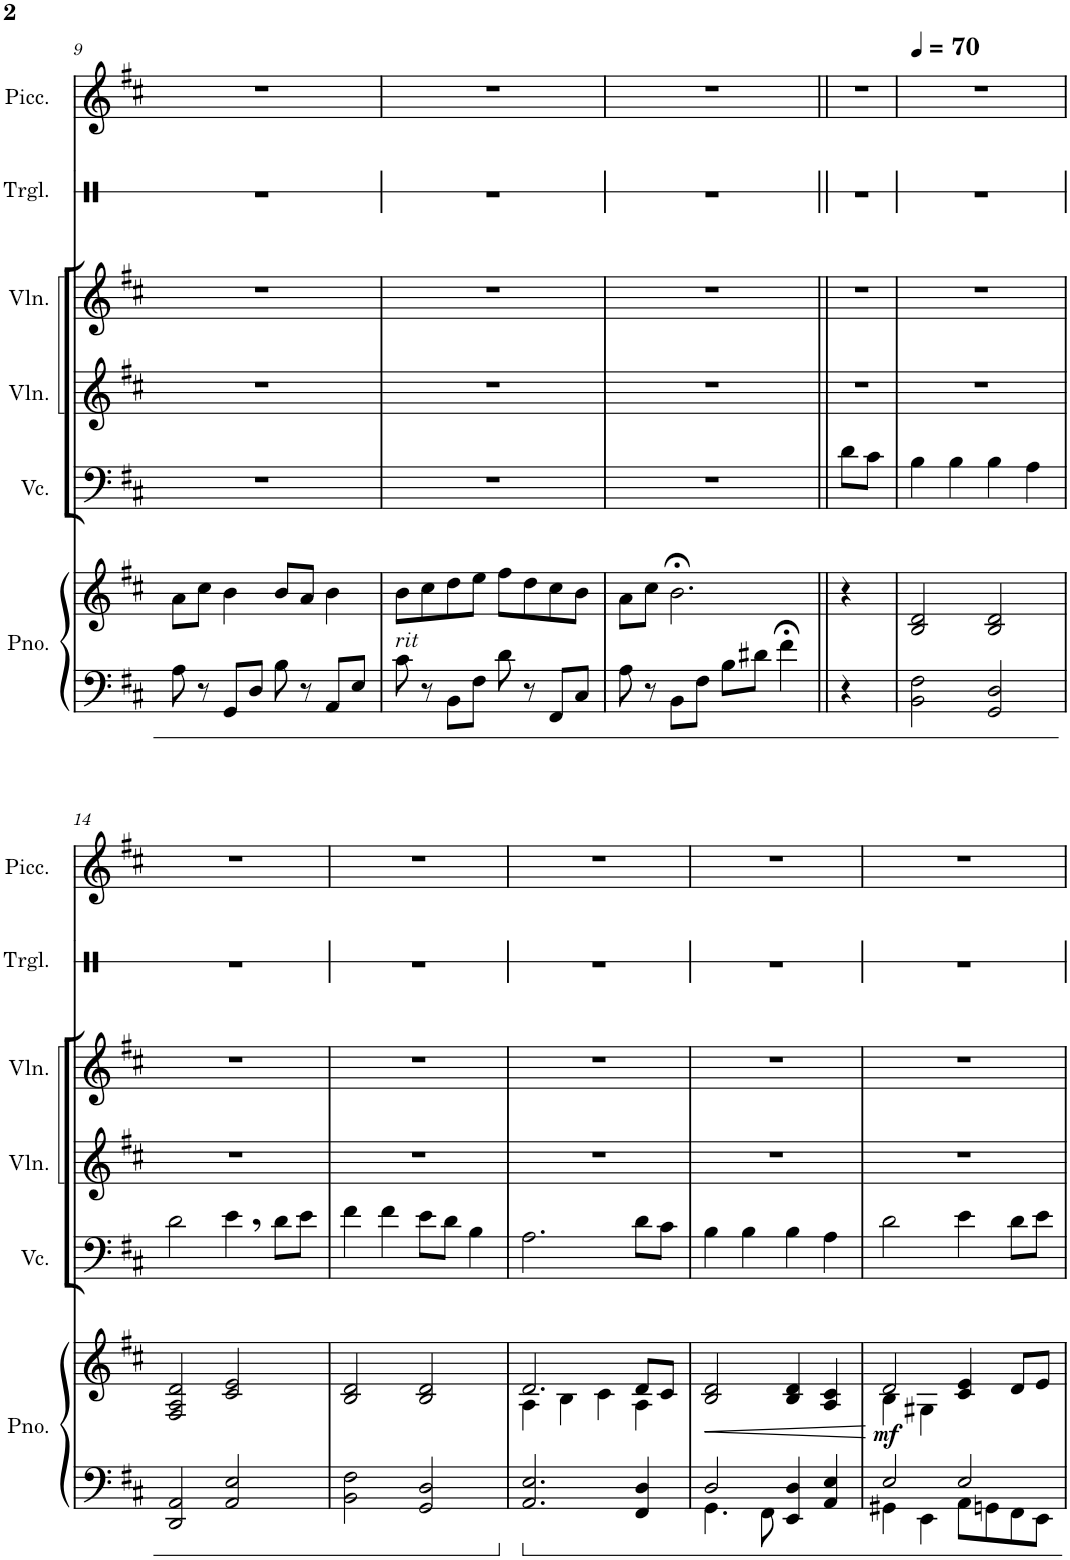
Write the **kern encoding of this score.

**kern	**kern	**dynam	**kern	**kern	**kern	**kern	**kern
*part6	*part6	*part6	*part5	*part4	*part3	*part2	*part1
*staff7	*staff6	*staff6/7	*staff5	*staff4	*staff3	*staff2	*staff1
*I"Piano	*	*	*I"Violoncello	*I"Violin	*I"Violin	*I"Triangle	*I"Piccolo
*I'Pno.	*	*	*I'Vc.	*I'Vln.	*I'Vln.	*I'Trgl.	*I'Picc.
!!LO:PB:g=z
*clefF4	*clefG2	*	*clefF4	*clefG2	*clefG2	*clefX	*clefG2
*	*	*	*	*	*	*	*Trd-7c-12
*k[f#c#]	*k[f#c#]	*	*k[f#c#]	*k[f#c#]	*k[f#c#]	*k[]	*k[f#c#]
*M4/4	*M4/4	*	*M4/4	*M4/4	*M4/4	*M4/4	*M4/4
=9	=9	=9	=9	=9	=9	=9	=9
8A\	8a\L	.	1r	1r	1r	1r	1r
8r	8cc#\J	.	.	.	.	.	.
8GG/L	4b\	.	.	.	.	.	.
8D/J	.	.	.	.	.	.	.
8B\	8b/L	.	.	.	.	.	.
8r	8a/J	.	.	.	.	.	.
8AA/L	4b\	.	.	.	.	.	.
8E/J	.	.	.	.	.	.	.
=10	=10	=10	=10	=10	=10	=10	=10
!	!LO:TX:b:i:t=rit	!	!	!	!	!	!
8c#\	8b\L	.	1r	1r	1r	1r	1r
8r	8cc#\	.	.	.	.	.	.
8BB\L	8dd\	.	.	.	.	.	.
8F#\J	8ee\J	.	.	.	.	.	.
8d\	8ff#\L	.	.	.	.	.	.
8r	8dd\	.	.	.	.	.	.
8FF#/L	8cc#\	.	.	.	.	.	.
8C#/J	8b\J	.	.	.	.	.	.
=11	=11	=11	=11	=11	=11	=11	=11
8A\	8a\L	.	1r	1r	1r	1r	1r
8r	8cc#\J	.	.	.	.	.	.
8BB\L	2.b;<\	.	.	.	.	.	.
8F#\J	.	.	.	.	.	.	.
8B\L	.	.	.	.	.	.	.
8d#X\J	.	.	.	.	.	.	.
4f#;<\	.	.	.	.	.	.	.
=12||	=12||	=12||	=12||	=12||	=12||	=12||	=12||
4r	4r	.	8d\L	1r	1r	1r	1r
.	.	.	8c#\J	.	.	.	.
2.ryy	2.ryy	.	2.ryy	.	.	.	.
=13	=13	=13	=13	=13	=13	=13	=13
*	*	*	*	*	*	*	*MM70
2BB\ 2F#\	2B/ 2d/	.	4B\	1r	1r	1r	1r
.	.	.	4B\	.	.	.	.
2GG/ 2D/	2B/ 2d/	.	4B\	.	.	.	.
.	.	.	4A\	.	.	.	.
!!LO:LB:g=z
=14	=14	=14	=14	=14	=14	=14	=14
2DD/ 2AA/	2F#/ 2A/ 2d/	.	2d\	1r	1r	1r	1r
2AA/ 2E/	2c#/ 2e/	.	4e,\	.	.	.	.
.	.	.	8d\L	.	.	.	.
.	.	.	8e\J	.	.	.	.
=15	=15	=15	=15	=15	=15	=15	=15
2BB\ 2F#\	2B/ 2d/	.	4f#\	1r	1r	1r	1r
.	.	.	4f#\	.	.	.	.
2GG/ 2D/	2B/ 2d/	.	8e\L	.	.	.	.
.	.	.	8d\J	.	.	.	.
.	.	.	4B\	.	.	.	.
=16	=16	=16	=16	=16	=16	=16	=16
*	*^	*	*	*	*	*	*
2.AA/ 2.E/	2.d/	4A\	.	2.A\	1r	1r	1r	1r
.	.	4B\	.	.	.	.	.	.
.	.	4c#\	.	.	.	.	.	.
4FF#/ 4D/	8d/L	4A\	.	8d\L	.	.	.	.
.	8c#/J	.	.	8c#\J	.	.	.	.
*	*v	*v	*	*	*	*	*	*
=17	=17	=17	=17	=17	=17	=17	=17
*^	*	*	*	*	*	*	*
!	!	!	!LO:HP:b	!	!	!	!	!
2D/	4.GG\	2B/ 2d/	<	4B\	1r	1r	1r	1r
.	.	.	.	4B\	.	.	.	.
.	8FF#\	.	.	.	.	.	.	.
4EE/ 4D/	2ryy	4B/ 4d/	.	4B\	.	.	.	.
4AA/ 4E/	.	4A/ 4c#/	.	4A\	.	.	.	.
*v	*v	*	*	*	*	*	*	*
.	.	[	.	.	.	.	.
=18	=18	=18	=18	=18	=18	=18	=18
*^	*^	*	*	*	*	*	*
!	!	!	!	!LO:DY:b	!	!	!	!	!
2E/	4GG#X\	2d/	4B\	mf	2d\	1r	1r	1r	1r
.	4EE\	.	4G#X\	.	.	.	.	.	.
2E/	8AA\L	4c#/ 4e/	2ryy	.	4e\	.	.	.	.
.	8GGn\	.	.	.	.	.	.	.	.
.	8FF#\	8d/L	.	.	8d\L	.	.	.	.
.	8EE\J	8e/J	.	.	8e\J	.	.	.	.
*v	*v	*	*	*	*	*	*	*	*
*	*v	*v	*	*	*	*	*	*
=	=	=	=	=	=	=	=
*-	*-	*-	*-	*-	*-	*-	*-
